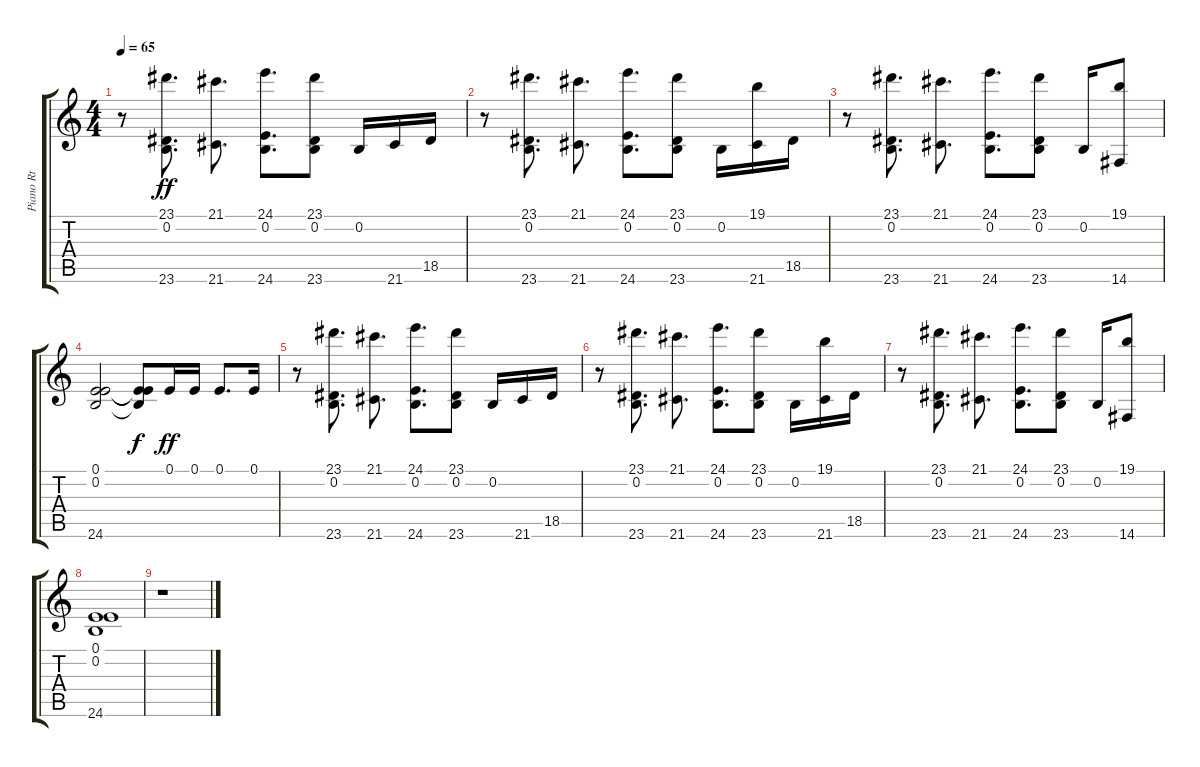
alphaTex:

\track ("Piano Rt" "Piano Rt") {instrument brightacousticpiano}
\staff {score tabs}
\tuning (E4 B3 G3 D3 A2 E2) {hide}
\ts (4 4)
\tempo 65
\clef g2
\ks c
r.8{dy ff} (23.1 0.2 23.6).8{d} (21.1 21.6).8{d} (24.1 0.2 24.6).8{d} (23.1 0.2 23.6).8 0.2.16 21.6.16 18.5.16 |
r.8 (23.1 0.2 23.6).8{d} (21.1 21.6).8{d} (24.1 0.2 24.6).8{d} (23.1 0.2 23.6).8 0.2.16 (19.1 21.6).16 18.5.16 |
r.8 (23.1 0.2 23.6).8{d} (21.1 21.6).8{d} (24.1 0.2 24.6).8{d} (23.1 0.2 23.6).8 0.2.16 (19.1 14.6).8 |
(0.1 0.2 24.6).2 (0.1{t} 0.2{t} 24.6{t}).8{dy f} 0.1.16{dy ff} 0.1.16 0.1.8{d} 0.1.16 |
r.8 (23.1 0.2 23.6).8{d} (21.1 21.6).8{d} (24.1 0.2 24.6).8{d} (23.1 0.2 23.6).8 0.2.16 21.6.16 18.5.16 |
r.8 (23.1 0.2 23.6).8{d} (21.1 21.6).8{d} (24.1 0.2 24.6).8{d} (23.1 0.2 23.6).8 0.2.16 (19.1 21.6).16 18.5.16 |
r.8 (23.1 0.2 23.6).8{d} (21.1 21.6).8{d} (24.1 0.2 24.6).8{d} (23.1 0.2 23.6).8 0.2.16 (19.1 14.6).8 |
(0.1 0.2 24.6).1 |
r.1
